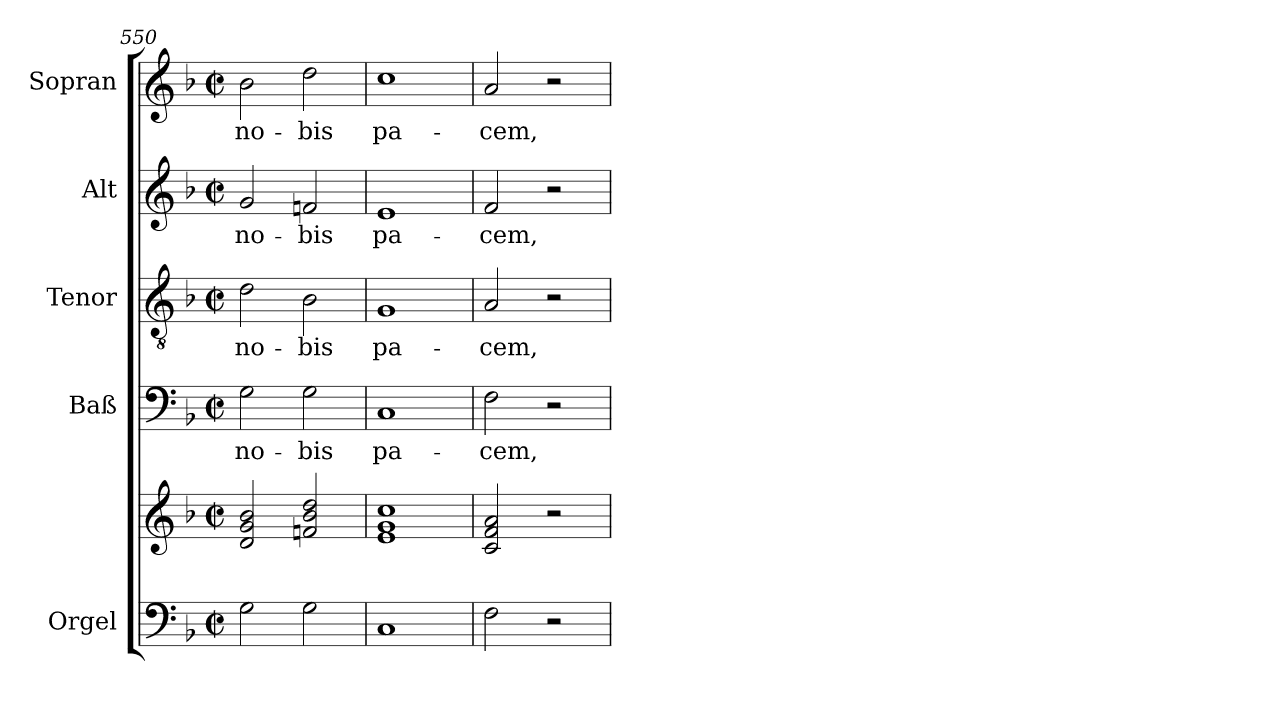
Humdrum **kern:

**kern	**kern	**kern	**text	**kern	**text	**kern	**text	**kern	**text
*part5	*part5	*part4	*part4	*part3	*part3	*part2	*part2	*part1	*part1
*staff6	*staff5	*staff4	*staff4	*staff3	*staff3	*staff2	*staff2	*staff1	*staff1
*I"Orgel	*	*I"Baß	*	*I"Tenor	*	*I"Alt	*	*I"Sopran	*
*I'Org.	*	*	*	*	*	*	*	*	*
!!LO:PB:g=z
*clefF4	*clefG2	*clefF4	*	*clefGv2	*	*clefG2	*	*clefG2	*
*k[b-]	*k[b-]	*k[b-]	*	*k[b-]	*	*k[b-]	*	*k[b-]	*
*F:	*F:	*F:	*	*F:	*	*F:	*	*F:	*
*M2/2	*M2/2	*M2/2	*	*M2/2	*	*M2/2	*	*M2/2	*
*met(c|)	*met(c|)	*met(c|)	*	*met(c|)	*	*met(c|)	*	*met(c|)	*
=550	=550	=550	=550	=550	=550	=550	=550	=550	=550
!	!	!	!LO:LY:b	!	!LO:LY:b	!	!LO:LY:b	!	!LO:LY:b
2G\	2d/ 2g/ 2b-/	2G\	no-	2d\	no-	2g/	no-	2b-\	no-
!	!	!	!LO:LY:b	!	!LO:LY:b	!	!LO:LY:b	!	!LO:LY:b
2G\	2fn/ 2b-/ 2dd/	2G\	-bis	2B-\	-bis	2fn/	-bis	2dd\	-bis
=551	=551	=551	=551	=551	=551	=551	=551	=551	=551
!	!	!	!LO:LY:b	!	!LO:LY:b	!	!LO:LY:b	!	!LO:LY:b
1C	1e 1g 1cc	1C	pa-	1G	pa-	1e	pa-	1cc	pa-
=552	=552	=552	=552	=552	=552	=552	=552	=552	=552
!	!	!	!LO:LY:b	!	!LO:LY:b	!	!LO:LY:b	!	!LO:LY:b
2F\	2c/ 2f/ 2a/	2F\	-cem,	2A/	-cem,	2f/	-cem,	2a/	-cem,
2r	2r	2r	.	2r	.	2r	.	2r	.
=	=	=	=	=	=	=	=	=	=
*-	*-	*-	*-	*-	*-	*-	*-	*-	*-
